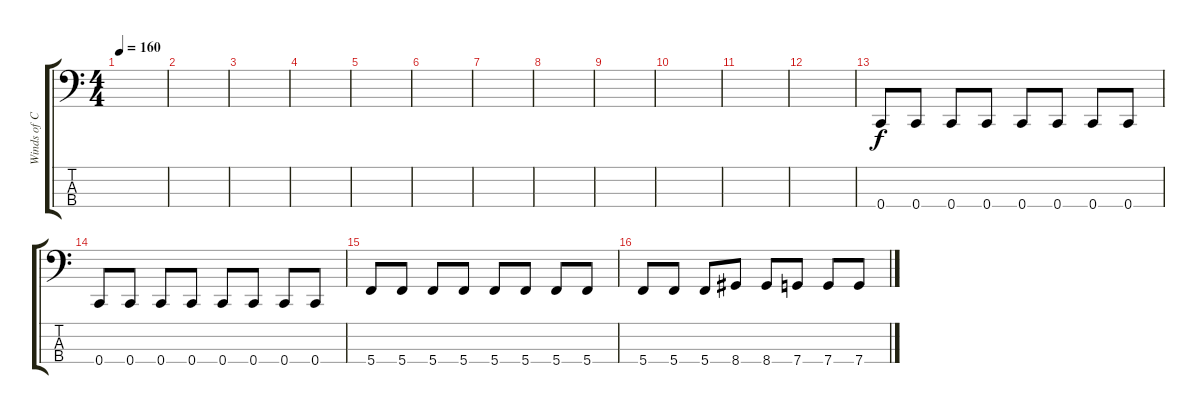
\track ("Winds of Connor" "Winds of C") {instrument electricbassfinger}
\staff {score tabs}
\tuning (F2 C2 G1 C1) {hide}
\ts (4 4)
\tempo 160
\clef f4
\ks c
|
|
|
|
|
|
|
|
|
|
|
|
0.4.8 0.4.8 0.4.8 0.4.8 0.4.8 0.4.8 0.4.8 0.4.8 |
0.4.8 0.4.8 0.4.8 0.4.8 0.4.8 0.4.8 0.4.8 0.4.8 |
5.4.8 5.4.8 5.4.8 5.4.8 5.4.8 5.4.8 5.4.8 5.4.8 |
5.4.8 5.4.8 5.4.8 8.4.8 8.4.8 7.4.8 7.4.8 7.4.8
